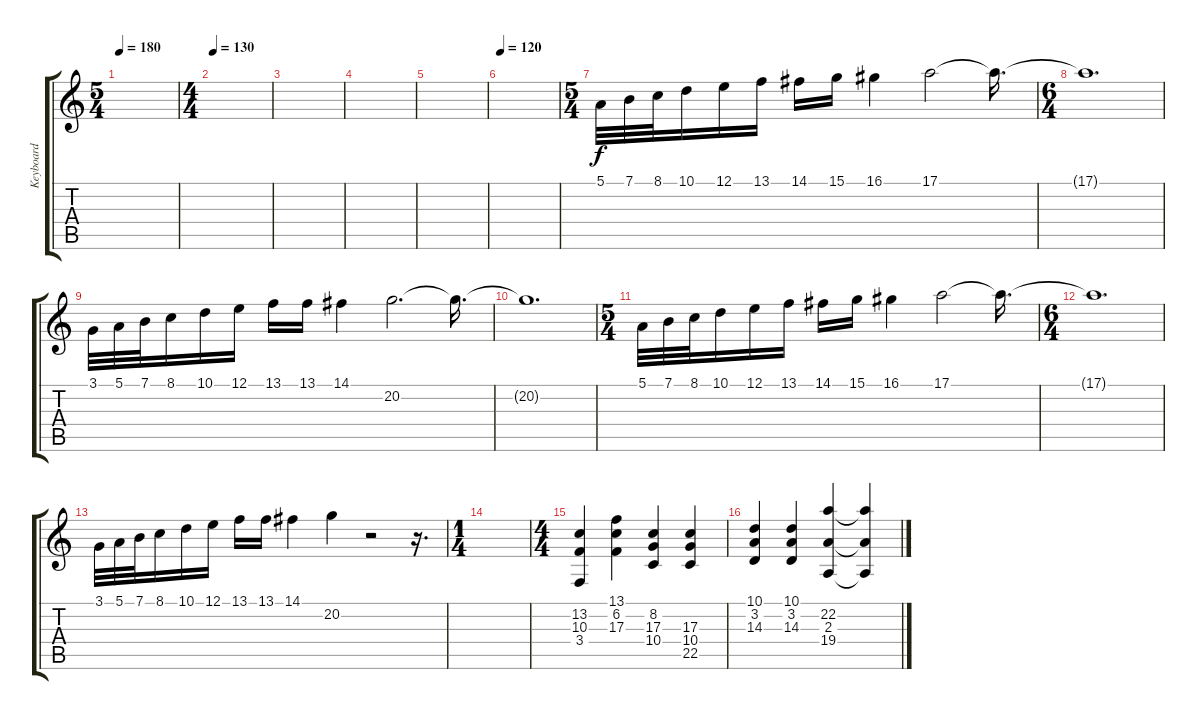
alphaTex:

\track ("Keyboard" "Keyboard") {instrument tubularbells}
\staff {score tabs}
\tuning (E4 B3 G3 D3 A2 E2) {hide}
\ts (5 4)
\tempo 180
\clef g2
\ks c
|
\ts (4 4)
\tempo 130
|
|
|
|
\tempo 120
|
\ts (5 4)
5.1.32{instrument tubularbells} 7.1.32 8.1.32 10.1.16 12.1.16 13.1.16 14.1.16 15.1.16 16.1.4 17.1.2 17.1{t}.16{d} |
\ts (6 4)
17.1{t}.1{d} |
3.1.32 5.1.32 7.1.32 8.1.16 10.1.16 12.1.16 13.1.16 13.1.16 14.1.4 20.2.2{d} 20.2{t}.16{d} |
20.2{t}.1{d} |
\ts (5 4)
5.1.32 7.1.32 8.1.32 10.1.16 12.1.16 13.1.16 14.1.16 15.1.16 16.1.4 17.1.2 17.1{t}.16{d} |
\ts (6 4)
17.1{t}.1{d} |
3.1.32 5.1.32 7.1.32 8.1.16 10.1.16 12.1.16 13.1.16 13.1.16 14.1.4 20.2.4 r.2 r.16{d} |
\ts (1 4)
|
\ts (4 4)
(13.2 10.3 3.4).4 (13.1 6.2 17.3).4 (8.2 17.3 10.4).4 (17.3 10.4 22.5).4 |
(10.1 3.2 14.3).4 (10.1 3.2 14.3).4 (22.2 2.3 19.4).4 (22.2{t} 2.3{t} 19.4{t}).4
